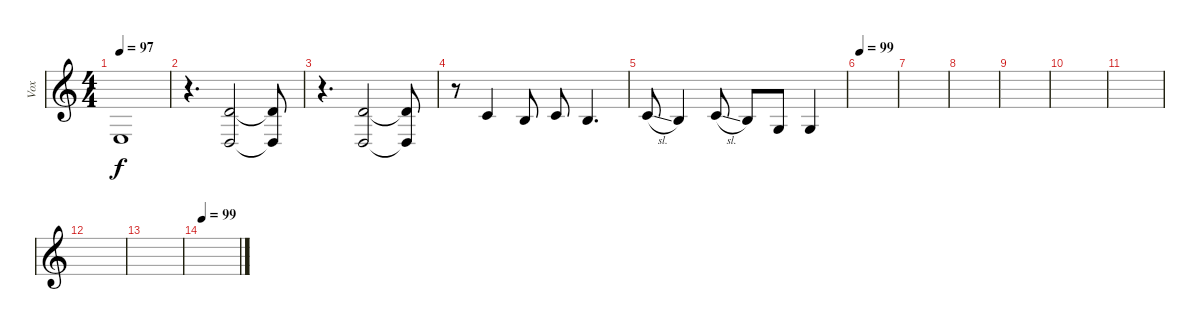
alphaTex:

\track ("Vox" "Vox") {instrument lead2sawtooth}
\staff {score}
\tuning (E4 C4 G3 C3 G2 C2) {hide}
\ts (4 4)
\tempo 97
\clef g2
\ks c
4.4{t}.1{dy f} |
r.4{d} (7.3 7.5).2 (7.3{t} 7.5{t}).8 |
r.4{d} (7.3 7.5).2 (7.3{t} 7.5{t}).8 |
r.8 5.3.4 4.3.8 5.3.8 4.3.4{d} |
5.3{sl}.8 4.3.4 5.3{sl}.8 4.3.8 0.3.8 0.3.4 |
\tempo 99
|
|
|
|
|
|
|
|
\tempo 99
